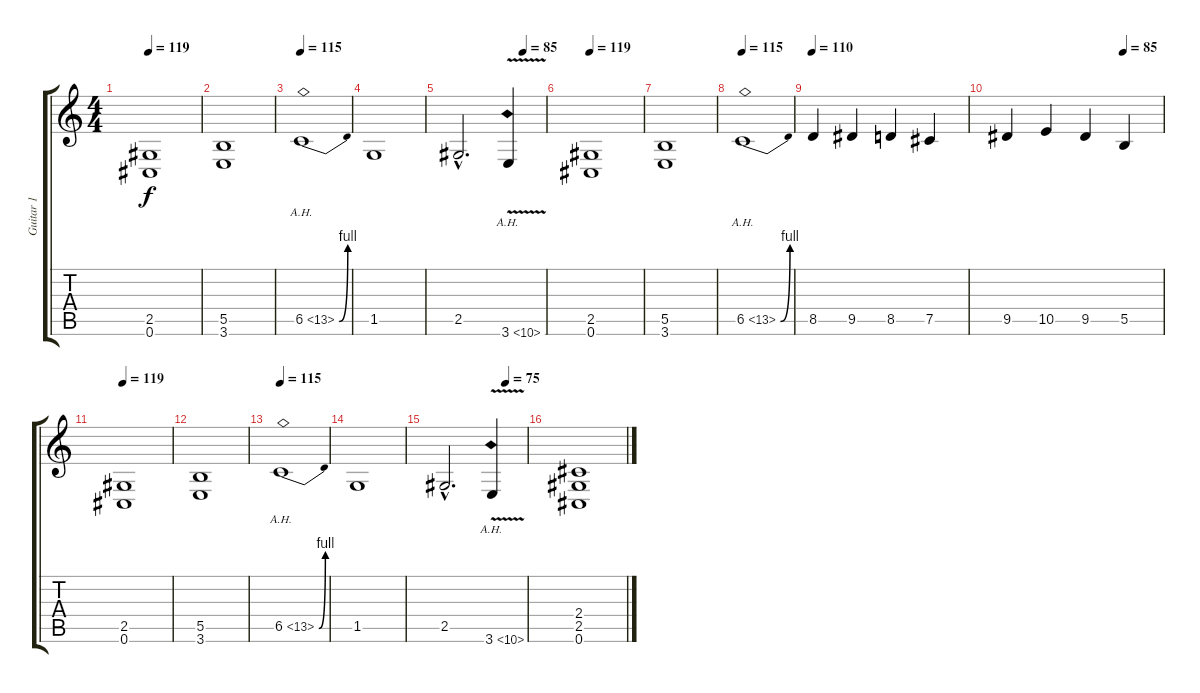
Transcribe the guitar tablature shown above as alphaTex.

\track ("Guitar 1" "Guitar 1") {instrument distortionguitar}
\staff {score tabs}
\tuning (Db4 Ab3 E3 B2 Gb2 Db2) {hide}
\ts (4 4)
\tempo 119
\clef g2
\ks c
(2.5 0.6).1{dy f} |
(5.5 3.6).1 |
\tempo 115
6.5{be (bend 0 0 60 4) ah 7}.1 |
1.5.1 |
\tempo (85 0.75)
2.5{hac}.2{d} 3.6{ah 7 v}.4 |
\tempo 119
(2.5 0.6).1 |
(5.5 3.6).1 |
\tempo 115
6.5{be (bend 0 0 60 4) ah 7}.1 |
\tempo 110
8.5.4 9.5.4 8.5.4 7.5.4 |
\tempo (85 0.75)
9.5.4 10.5.4 9.5.4 5.5.4 |
\tempo 119
(2.5 0.6).1 |
(5.5 3.6).1 |
\tempo 115
6.5{be (bend 0 0 60 4) ah 7}.1 |
1.5.1 |
\tempo (75 0.75)
2.5{hac}.2{d} 3.6{ah 7 v}.4 |
(2.4 2.5 0.6).1
